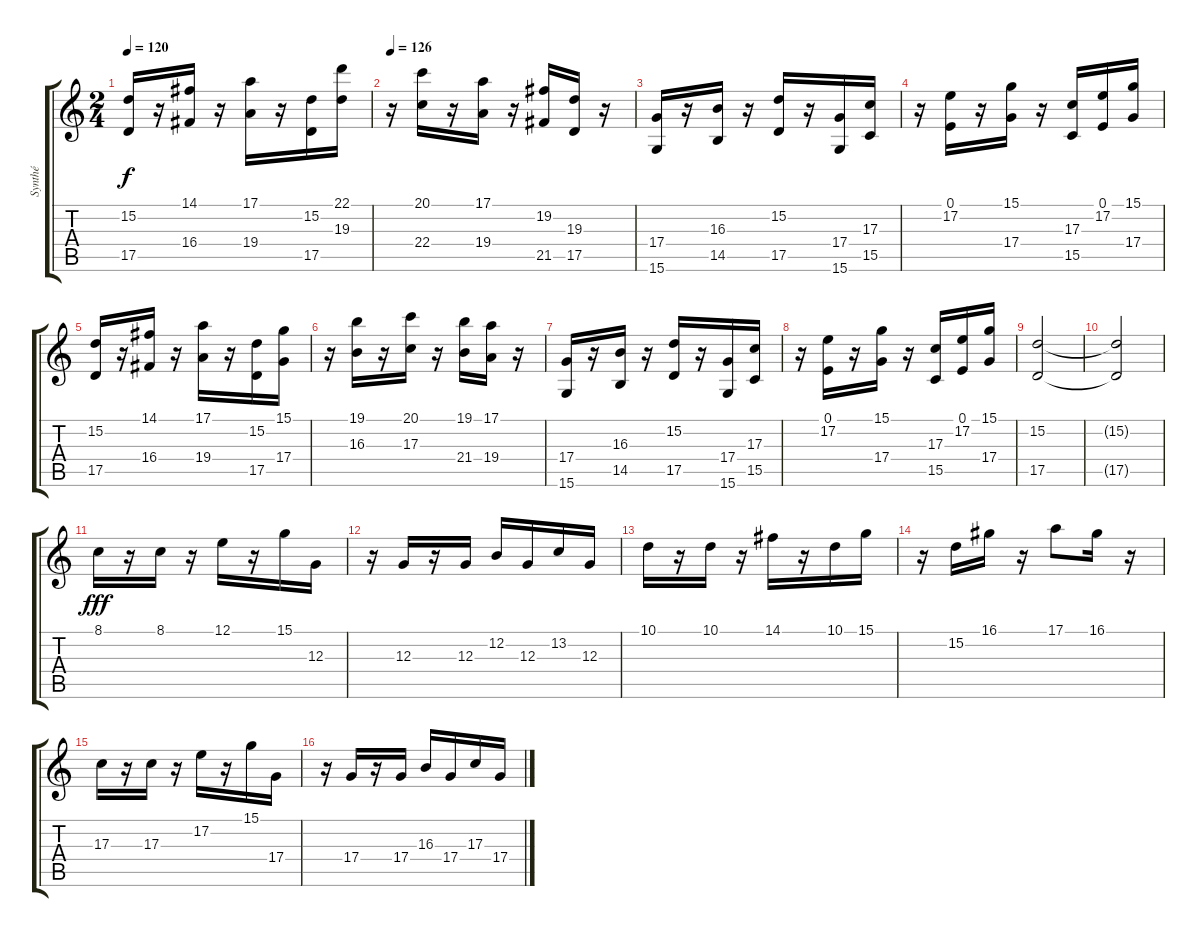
\track ("Synthé" "Synthé") {instrument brasssection}
\staff {score tabs}
\tuning (E4 B3 G3 D3 A2 E2) {hide}
\ts (2 4)
\tempo 120
\clef g2
\ks c
(15.2 17.5).16{dy f} r.16 (14.1 16.4).16 r.16 (17.1 19.4).16 r.16 (15.2 17.5).16 (22.1 19.3).16 |
\tempo 126
r.16 (20.1 22.4).16 r.16 (17.1 19.4).16 r.16 (19.2 21.5).16 (19.3 17.5).16 r.16 |
(17.4 15.6).16 r.16 (16.3 14.5).16 r.16 (15.2 17.5).16 r.16 (17.4 15.6).16 (17.3 15.5).16 |
r.16 (0.1 17.2).16 r.16 (15.1 17.4).16 r.16 (17.3 15.5).16 (0.1 17.2).16 (15.1 17.4).16 |
(15.2 17.5).16 r.16 (14.1 16.4).16 r.16 (17.1 19.4).16 r.16 (15.2 17.5).16 (15.1 17.4).16 |
r.16 (19.1 16.3).16 r.16 (20.1 17.3).16 r.16 (19.1 21.4).16 (17.1 19.4).16 r.16 |
(17.4 15.6).16 r.16 (16.3 14.5).16 r.16 (15.2 17.5).16 r.16 (17.4 15.6).16 (17.3 15.5).16 |
r.16 (0.1 17.2).16 r.16 (15.1 17.4).16 r.16 (17.3 15.5).16 (0.1 17.2).16 (15.1 17.4).16 |
(15.2 17.5).2 |
(15.2{t} 17.5{t}).2 |
8.1.16{dy fff} r.16 8.1.16 r.16 12.1.16 r.16 15.1.16 12.3.16 |
r.16 12.3.16 r.16 12.3.16 12.2.16 12.3.16 13.2.16 12.3.16 |
10.1.16 r.16 10.1.16 r.16 14.1.16 r.16 10.1.16 15.1.16 |
r.16 15.2.16 16.1.16 r.16 17.1.8 16.1.16 r.16 |
17.3.16 r.16 17.3.16 r.16 17.2.16 r.16 15.1.16 17.4.16 |
r.16 17.4.16 r.16 17.4.16 16.3.16 17.4.16 17.3.16 17.4.16
